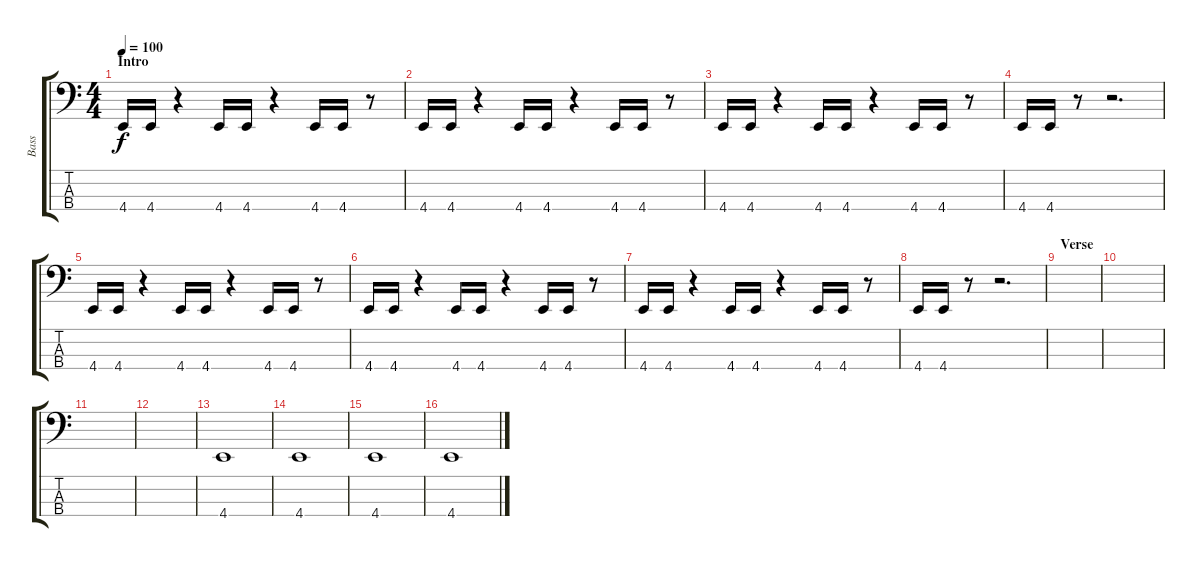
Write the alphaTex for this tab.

\track ("Bass" "Bass") {instrument electricbassfinger}
\staff {score tabs}
\tuning (G2 D2 A1 C1) {hide}
\ts (4 4)
\section ("" "Intro")
\tempo 100
\clef f4
\ks c
4.4.16{dy f instrument electricbassfinger} 4.4.16 r.4 4.4.16 4.4.16 r.4 4.4.16 4.4.16 r.8 |
4.4.16 4.4.16 r.4 4.4.16 4.4.16 r.4 4.4.16 4.4.16 r.8 |
4.4.16 4.4.16 r.4 4.4.16 4.4.16 r.4 4.4.16 4.4.16 r.8 |
4.4.16 4.4.16 r.8 r.2{d} |
4.4.16 4.4.16 r.4 4.4.16 4.4.16 r.4 4.4.16 4.4.16 r.8 |
4.4.16 4.4.16 r.4 4.4.16 4.4.16 r.4 4.4.16 4.4.16 r.8 |
4.4.16 4.4.16 r.4 4.4.16 4.4.16 r.4 4.4.16 4.4.16 r.8 |
4.4.16 4.4.16 r.8 r.2{d} |
\section ("" "Verse")
|
|
|
|
4.4.1 |
4.4.1 |
4.4.1 |
4.4.1
